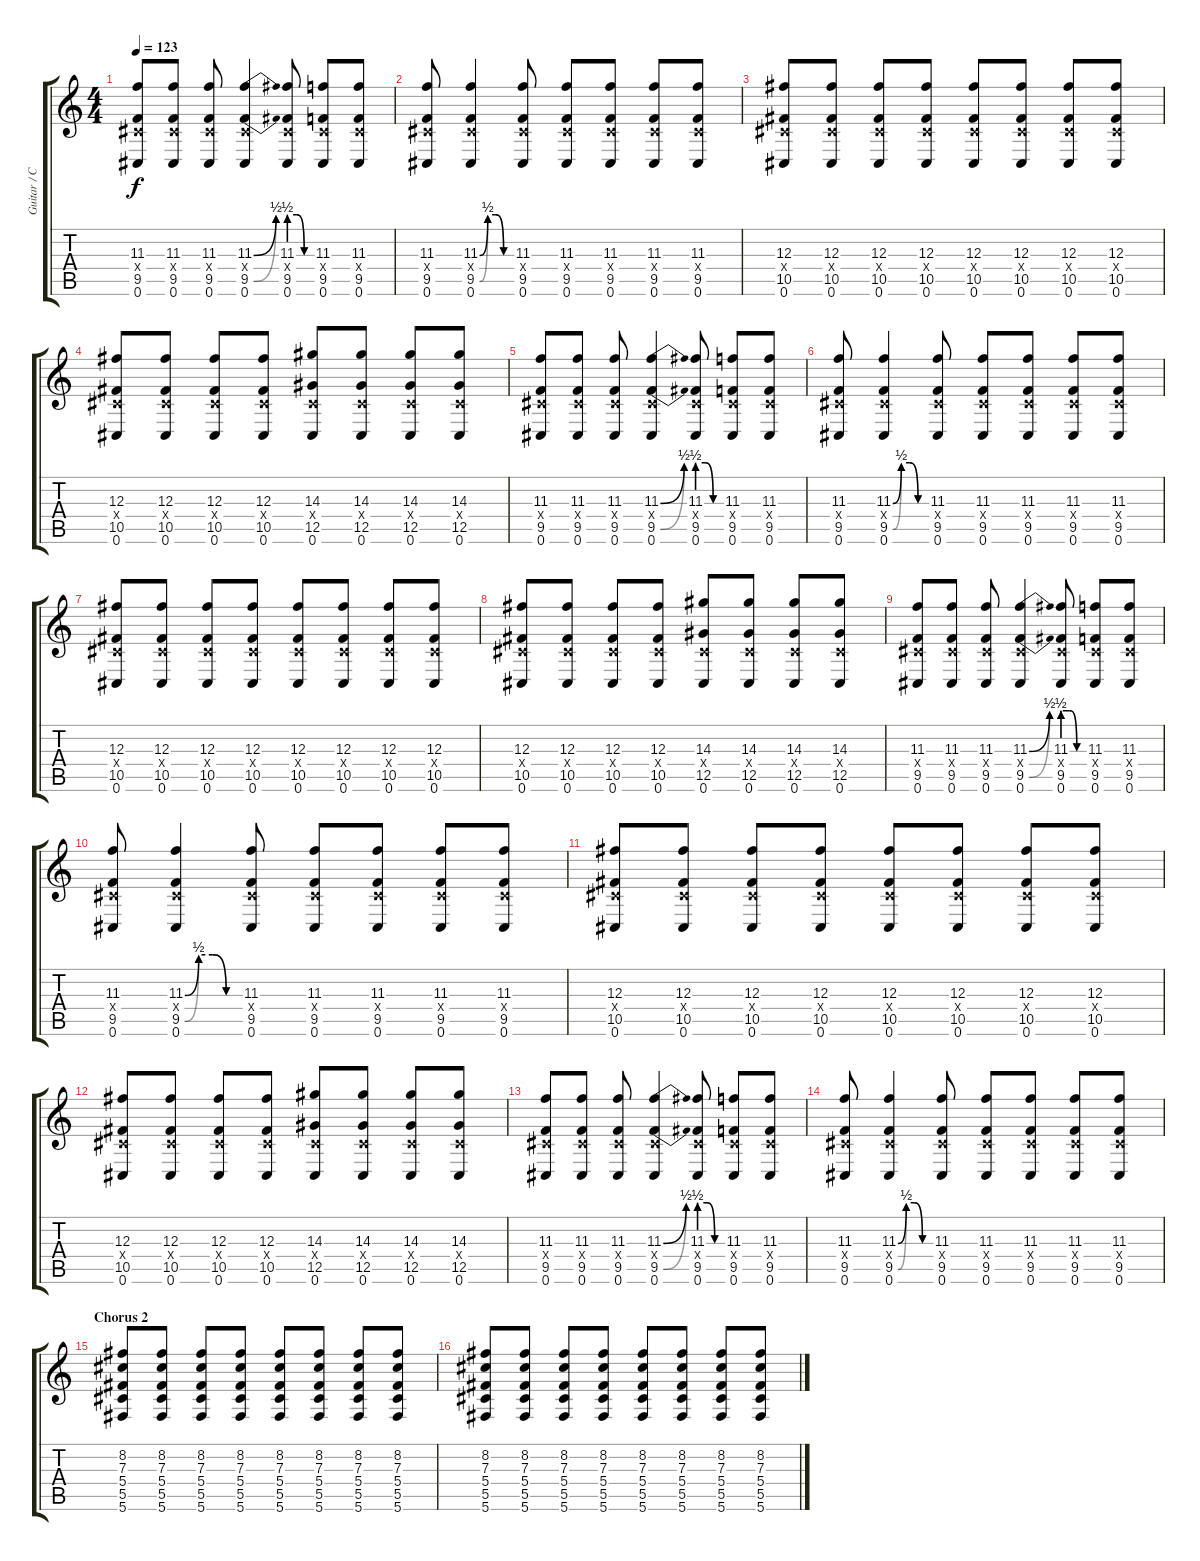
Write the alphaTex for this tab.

\track ("Guitar / Chino Moreno" "Guitar / C") {instrument distortionguitar}
\staff {score tabs}
\tuning (Eb4 Bb3 Gb3 Db3 Ab2 Db2) {hide}
\ts (4 4)
\tempo 123
\clef g2
\ks c
(11.3 0.4{x} 9.5 0.6).8{dy f} (11.3 0.4{x} 9.5 0.6).8 (11.3 0.4{x} 9.5 0.6).8 (11.3{be (bend 0 0 60 2)} 0.4{x} 9.5{be (bend 0 0 60 2)} 0.6).4 (11.3{be (custom 0 2 20 2 40 0 60 0)} 0.4{x} 9.5{be (custom 0 2 20 2 40 0 60 0)} 0.6).8 (11.3 0.4{x} 9.5 0.6).8 (11.3 0.4{x} 9.5 0.6).8 |
(11.3 0.4{x} 9.5 0.6).8 (11.3{be (custom 0 0 15 2 30 2 45 0 60 0)} 0.4{x} 9.5{be (custom 0 0 15 2 30 2 45 0 60 0)} 0.6).4 (11.3 0.4{x} 9.5 0.6).8 (11.3 0.4{x} 9.5 0.6).8 (11.3 0.4{x} 9.5 0.6).8 (11.3 0.4{x} 9.5 0.6).8 (11.3 0.4{x} 9.5 0.6).8 |
(12.3 0.4{x} 10.5 0.6).8 (12.3 0.4{x} 10.5 0.6).8 (12.3 0.4{x} 10.5 0.6).8 (12.3 0.4{x} 10.5 0.6).8 (12.3 0.4{x} 10.5 0.6).8 (12.3 0.4{x} 10.5 0.6).8 (12.3 0.4{x} 10.5 0.6).8 (12.3 0.4{x} 10.5 0.6).8 |
(12.3 0.4{x} 10.5 0.6).8 (12.3 0.4{x} 10.5 0.6).8 (12.3 0.4{x} 10.5 0.6).8 (12.3 0.4{x} 10.5 0.6).8 (14.3 0.4{x} 12.5 0.6).8 (14.3 0.4{x} 12.5 0.6).8 (14.3 0.4{x} 12.5 0.6).8 (14.3 0.4{x} 12.5 0.6).8 |
(11.3 0.4{x} 9.5 0.6).8 (11.3 0.4{x} 9.5 0.6).8 (11.3 0.4{x} 9.5 0.6).8 (11.3{be (bend 0 0 60 2)} 0.4{x} 9.5{be (bend 0 0 60 2)} 0.6).4 (11.3{be (custom 0 2 20 2 40 0 60 0)} 0.4{x} 9.5{be (custom 0 2 20 2 40 0 60 0)} 0.6).8 (11.3 0.4{x} 9.5 0.6).8 (11.3 0.4{x} 9.5 0.6).8 |
(11.3 0.4{x} 9.5 0.6).8 (11.3{be (custom 0 0 15 2 30 2 45 0 60 0)} 0.4{x} 9.5{be (custom 0 0 15 2 30 2 45 0 60 0)} 0.6).4 (11.3 0.4{x} 9.5 0.6).8 (11.3 0.4{x} 9.5 0.6).8 (11.3 0.4{x} 9.5 0.6).8 (11.3 0.4{x} 9.5 0.6).8 (11.3 0.4{x} 9.5 0.6).8 |
(12.3 0.4{x} 10.5 0.6).8 (12.3 0.4{x} 10.5 0.6).8 (12.3 0.4{x} 10.5 0.6).8 (12.3 0.4{x} 10.5 0.6).8 (12.3 0.4{x} 10.5 0.6).8 (12.3 0.4{x} 10.5 0.6).8 (12.3 0.4{x} 10.5 0.6).8 (12.3 0.4{x} 10.5 0.6).8 |
(12.3 0.4{x} 10.5 0.6).8 (12.3 0.4{x} 10.5 0.6).8 (12.3 0.4{x} 10.5 0.6).8 (12.3 0.4{x} 10.5 0.6).8 (14.3 0.4{x} 12.5 0.6).8 (14.3 0.4{x} 12.5 0.6).8 (14.3 0.4{x} 12.5 0.6).8 (14.3 0.4{x} 12.5 0.6).8 |
(11.3 0.4{x} 9.5 0.6).8 (11.3 0.4{x} 9.5 0.6).8 (11.3 0.4{x} 9.5 0.6).8 (11.3{be (bend 0 0 60 2)} 0.4{x} 9.5{be (bend 0 0 60 2)} 0.6).4 (11.3{be (custom 0 2 20 2 40 0 60 0)} 0.4{x} 9.5{be (custom 0 2 20 2 40 0 60 0)} 0.6).8 (11.3 0.4{x} 9.5 0.6).8 (11.3 0.4{x} 9.5 0.6).8 |
(11.3 0.4{x} 9.5 0.6).8 (11.3{be (custom 0 0 15 2 30 2 45 0 60 0)} 0.4{x} 9.5{be (custom 0 0 15 2 30 2 45 0 60 0)} 0.6).4 (11.3 0.4{x} 9.5 0.6).8 (11.3 0.4{x} 9.5 0.6).8 (11.3 0.4{x} 9.5 0.6).8 (11.3 0.4{x} 9.5 0.6).8 (11.3 0.4{x} 9.5 0.6).8 |
(12.3 0.4{x} 10.5 0.6).8 (12.3 0.4{x} 10.5 0.6).8 (12.3 0.4{x} 10.5 0.6).8 (12.3 0.4{x} 10.5 0.6).8 (12.3 0.4{x} 10.5 0.6).8 (12.3 0.4{x} 10.5 0.6).8 (12.3 0.4{x} 10.5 0.6).8 (12.3 0.4{x} 10.5 0.6).8 |
(12.3 0.4{x} 10.5 0.6).8 (12.3 0.4{x} 10.5 0.6).8 (12.3 0.4{x} 10.5 0.6).8 (12.3 0.4{x} 10.5 0.6).8 (14.3 0.4{x} 12.5 0.6).8 (14.3 0.4{x} 12.5 0.6).8 (14.3 0.4{x} 12.5 0.6).8 (14.3 0.4{x} 12.5 0.6).8 |
(11.3 0.4{x} 9.5 0.6).8 (11.3 0.4{x} 9.5 0.6).8 (11.3 0.4{x} 9.5 0.6).8 (11.3{be (bend 0 0 60 2)} 0.4{x} 9.5{be (bend 0 0 60 2)} 0.6).4 (11.3{be (custom 0 2 20 2 40 0 60 0)} 0.4{x} 9.5{be (custom 0 2 20 2 40 0 60 0)} 0.6).8 (11.3 0.4{x} 9.5 0.6).8 (11.3 0.4{x} 9.5 0.6).8 |
(11.3 0.4{x} 9.5 0.6).8 (11.3{be (custom 0 0 15 2 30 2 45 0 60 0)} 0.4{x} 9.5{be (custom 0 0 15 2 30 2 45 0 60 0)} 0.6).4 (11.3 0.4{x} 9.5 0.6).8 (11.3 0.4{x} 9.5 0.6).8 (11.3 0.4{x} 9.5 0.6).8 (11.3 0.4{x} 9.5 0.6).8 (11.3 0.4{x} 9.5 0.6).8 |
\section ("" "Chorus 2")
(8.2 7.3 5.4 5.5 5.6).8 (8.2 7.3 5.4 5.5 5.6).8 (8.2 7.3 5.4 5.5 5.6).8 (8.2 7.3 5.4 5.5 5.6).8 (8.2 7.3 5.4 5.5 5.6).8 (8.2 7.3 5.4 5.5 5.6).8 (8.2 7.3 5.4 5.5 5.6).8 (8.2 7.3 5.4 5.5 5.6).8 |
(8.2 7.3 5.4 5.5 5.6).8 (8.2 7.3 5.4 5.5 5.6).8 (8.2 7.3 5.4 5.5 5.6).8 (8.2 7.3 5.4 5.5 5.6).8 (8.2 7.3 5.4 5.5 5.6).8 (8.2 7.3 5.4 5.5 5.6).8 (8.2 7.3 5.4 5.5 5.6).8 (8.2 7.3 5.4 5.5 5.6).8
